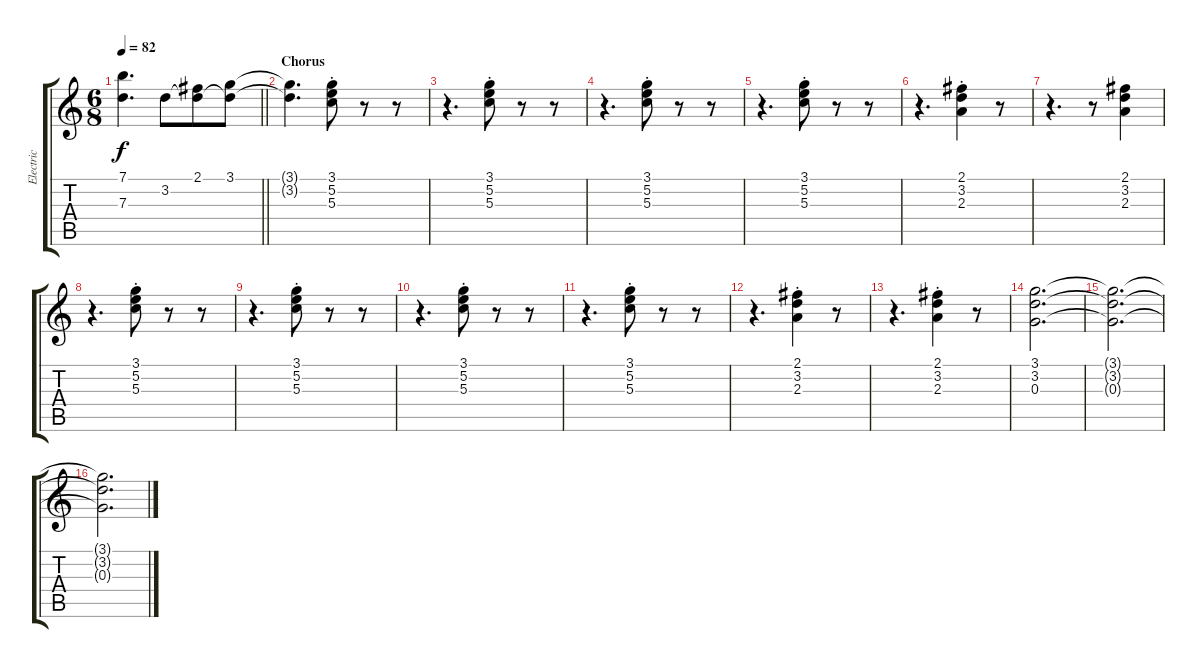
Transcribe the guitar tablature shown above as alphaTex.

\track ("Electric" "Electric") {instrument overdrivenguitar}
\staff {score tabs}
\tuning (E4 B3 G3 D3 A2 E2) {hide}
\ts (6 8)
\tempo 82
\clef g2
\barLineRight lightlight
\ks c
(7.1 7.3).4{d dy f} 3.2.8 (2.1 3.2{t}).8 (3.1 3.2{t}).8 |
\section ("" "Chorus")
(3.1{t} 3.2{t}).4{d} (3.1{st} 5.2{st} 5.3{st}).8 r.8 r.8 |
r.4{d} (3.1{st} 5.2{st} 5.3{st}).8 r.8 r.8 |
r.4{d} (3.1{st} 5.2{st} 5.3{st}).8 r.8 r.8 |
r.4{d} (3.1{st} 5.2{st} 5.3{st}).8 r.8 r.8 |
r.4{d} (2.1{st} 3.2{st} 2.3{st}).4 r.8 |
r.4{d} r.8 (2.1 3.2 2.3).4 |
r.4{d} (3.1{st} 5.2{st} 5.3{st}).8 r.8 r.8 |
r.4{d} (3.1{st} 5.2{st} 5.3{st}).8 r.8 r.8 |
r.4{d} (3.1{st} 5.2{st} 5.3{st}).8 r.8 r.8 |
r.4{d} (3.1{st} 5.2{st} 5.3{st}).8 r.8 r.8 |
r.4{d} (2.1{st} 3.2{st} 2.3{st}).4 r.8 |
r.4{d} (2.1{st} 3.2{st} 2.3{st}).4 r.8 |
(3.1 3.2 0.3).2{d} |
(3.1{t} 3.2{t} 0.3{t}).2{d} |
(3.1{t} 3.2{t} 0.3{t}).2{d}
